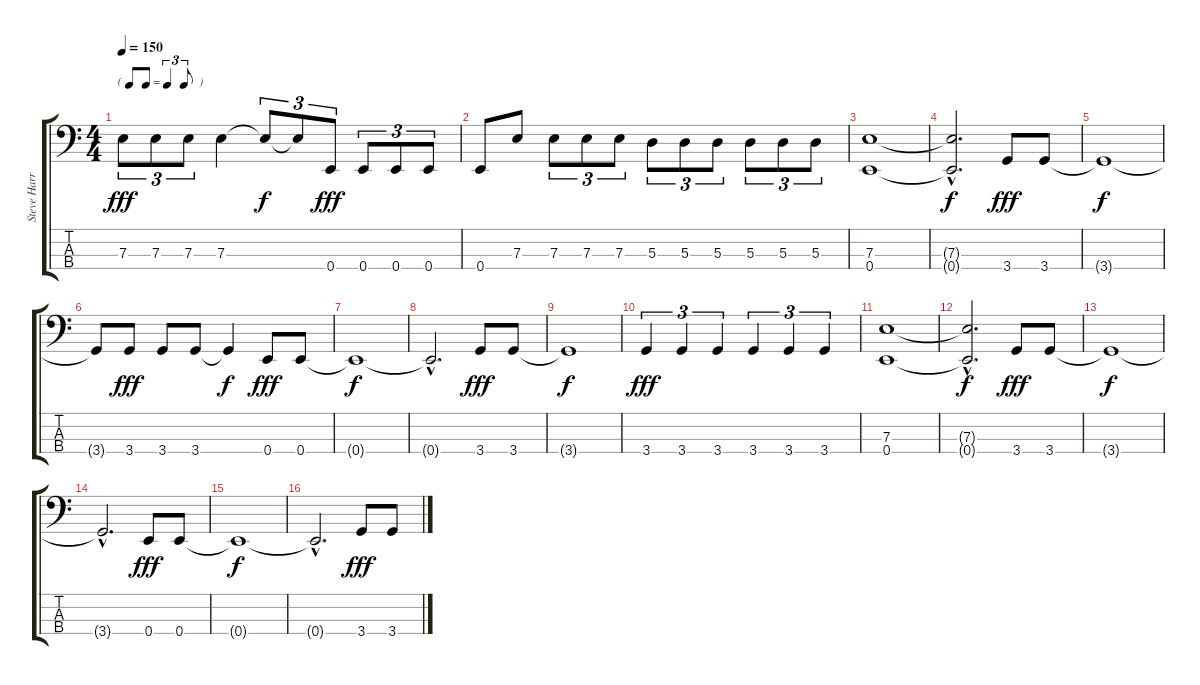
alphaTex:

\track ("Steve Harris" "Steve Harr") {instrument electricbassfinger}
\staff {score tabs}
\tuning (G2 D2 A1 E1) {hide}
\ts (4 4)
\tf triplet8th
\tempo 150
\clef f4
\ks c
7.3.8{tu (3 2) dy fff} 7.3.8{tu (3 2)} 7.3.8{tu (3 2)} 7.3.4 7.3{t}.8{tu (3 2) dy f} 7.3{t}.8{tu (3 2)} 0.4.8{tu (3 2) dy fff} 0.4.8{tu (3 2)} 0.4.8{tu (3 2)} 0.4.8{tu (3 2)} |
0.4.8 7.3.8 7.3.8{tu (3 2)} 7.3.8{tu (3 2)} 7.3.8{tu (3 2)} 5.3.8{tu (3 2)} 5.3.8{tu (3 2)} 5.3.8{tu (3 2)} 5.3.8{tu (3 2)} 5.3.8{tu (3 2)} 5.3.8{tu (3 2)} |
(7.3 0.4).1 |
(7.3{hac t} 0.4{hac t}).2{d dy f} 3.4.8{dy fff} 3.4.8 |
3.4{t}.1{dy f} |
3.4{t}.8 3.4.8{dy fff} 3.4.8 3.4.8 3.4{t}.4{dy f} 0.4.8{dy fff} 0.4.8 |
0.4{t}.1{dy f} |
0.4{hac t}.2{d} 3.4.8{dy fff} 3.4.8 |
3.4{t}.1{dy f} |
3.4.4{tu (3 2) dy fff} 3.4.4{tu (3 2)} 3.4.4{tu (3 2)} 3.4.4{tu (3 2)} 3.4.4{tu (3 2)} 3.4.4{tu (3 2)} |
(7.3 0.4).1 |
(7.3{hac t} 0.4{hac t}).2{d dy f} 3.4.8{dy fff} 3.4.8 |
3.4{t}.1{dy f} |
3.4{hac t}.2{d} 0.4.8{dy fff} 0.4.8 |
0.4{t}.1{dy f} |
0.4{hac t}.2{d} 3.4.8{dy fff} 3.4.8
